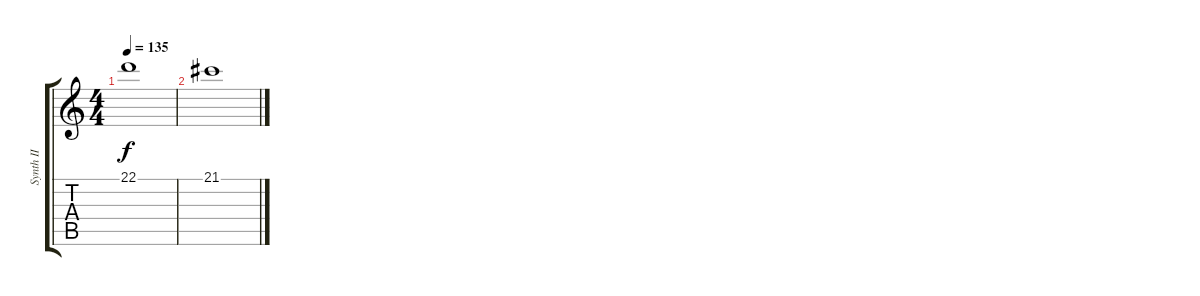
\track ("Synth II" "Synth II") {instrument synthstrings2}
\staff {score tabs}
\tuning (E4 B3 G3 D3 A2 E2) {hide}
\ts (4 4)
\tempo 135
\clef g2
\ks c
22.1.1{dy f} |
21.1.1
